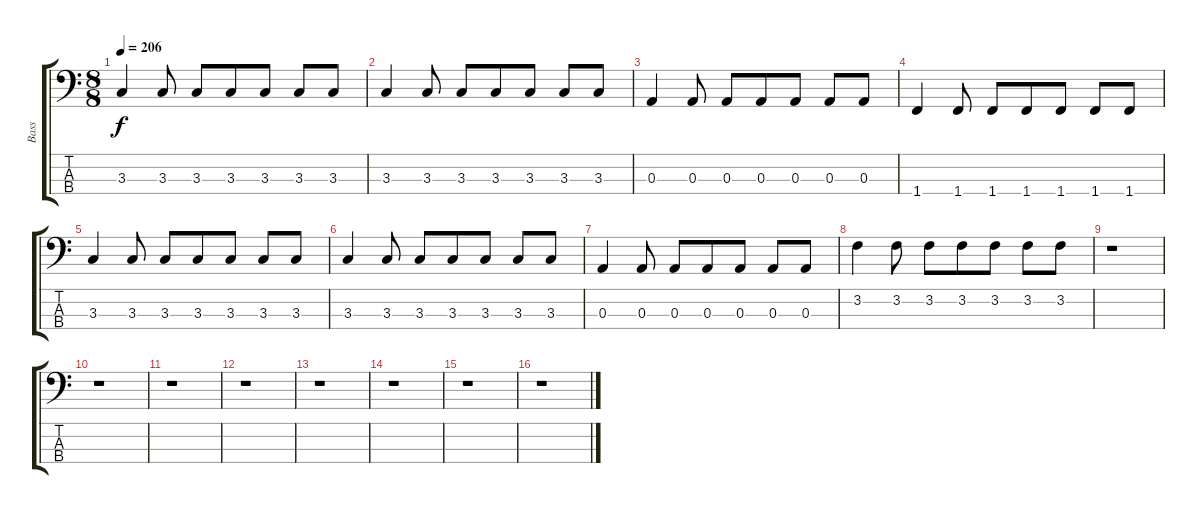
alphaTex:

\track ("Bass" "Bass") {instrument acousticbass}
\staff {score tabs}
\tuning (G2 D2 A1 E1) {hide}
\ts (8 8)
\tempo 206
\clef f4
\ks c
3.3.4{dy f} 3.3.8 3.3.8 3.3.8 3.3.8 3.3.8 3.3.8 |
3.3.4 3.3.8 3.3.8 3.3.8 3.3.8 3.3.8 3.3.8 |
0.3.4 0.3.8 0.3.8 0.3.8 0.3.8 0.3.8 0.3.8 |
1.4.4 1.4.8 1.4.8 1.4.8 1.4.8 1.4.8 1.4.8 |
3.3.4 3.3.8 3.3.8 3.3.8 3.3.8 3.3.8 3.3.8 |
3.3.4 3.3.8 3.3.8 3.3.8 3.3.8 3.3.8 3.3.8 |
0.3.4 0.3.8 0.3.8 0.3.8 0.3.8 0.3.8 0.3.8 |
3.2.4 3.2.8 3.2.8 3.2.8 3.2.8 3.2.8 3.2.8 |
r.1 |
r.1 |
r.1 |
r.1 |
r.1 |
r.1 |
r.1 |
r.1
